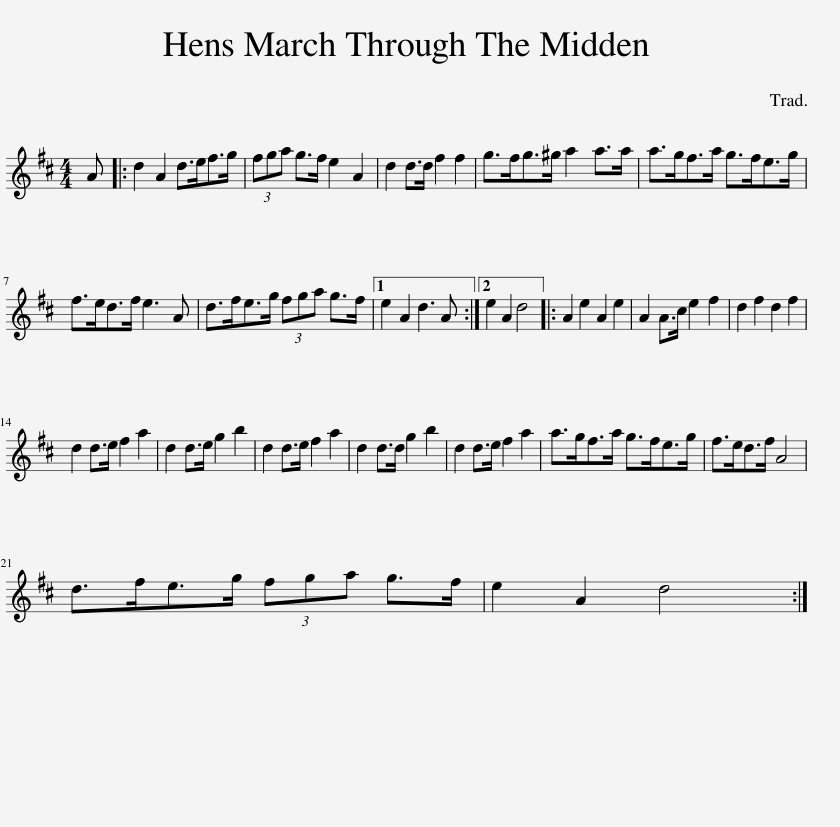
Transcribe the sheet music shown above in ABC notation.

X:1
L:1/8
M:4/4
I:linebreak $
K:D
V:1 treble
V:1
 A |: d2 A2 d>ef>g | (3fga g>f e2 A2 | d2 d>d f2 f2 | g>fg>^g a2 a>a | %5
 a>gf>a g>fe>g |$ f>ed>f e3 A | d>fe>g (3fga g>f |1 e2 A2 d3 A :|2 e2 A2 d4 |: %10
 A2 e2 A2 e2 | A2 A>c e2 f2 | d2 f2 d2 f2 |$ d2 d>e f2 a2 | d2 d>e g2 b2 | %15
 d2 d>e f2 a2 | d2 d>d g2 b2 | d2 d>e f2 a2 | a>gf>a g>fe>g | f>ed>f A4 |$ %20
 d>fe>g (3fga g>f | e2 A2 d4 :| %22
